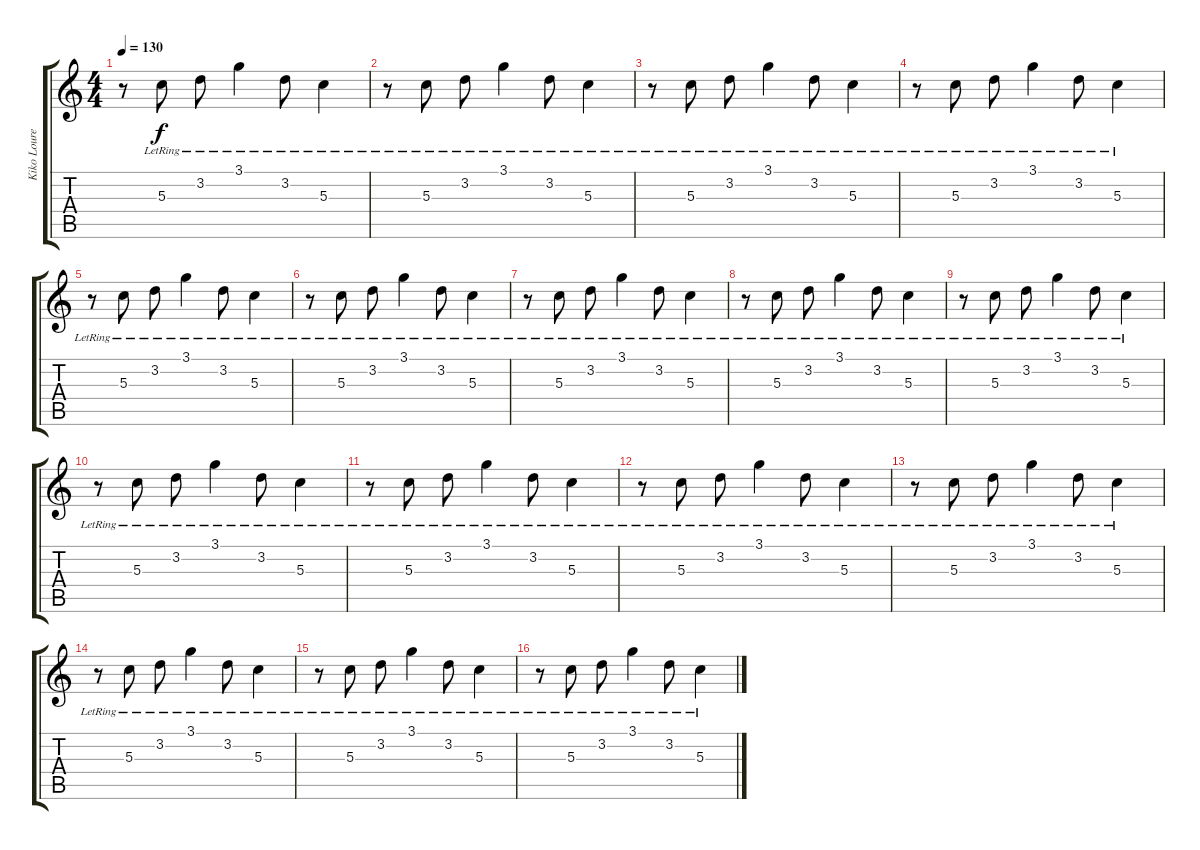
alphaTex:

\track ("Kiko Loureiro" "Kiko Loure") {instrument distortionguitar}
\staff {score tabs}
\tuning (E4 B3 G3 D3 A2 E2) {hide}
\ts (4 4)
\tempo 130
\clef g2
\ks c
r.8{dy f} 5.3{lr}.8 3.2{lr}.8 3.1{lr}.4 3.2{lr}.8 5.3{lr}.4 |
r.8 5.3{lr}.8 3.2{lr}.8 3.1{lr}.4 3.2{lr}.8 5.3{lr}.4 |
r.8 5.3{lr}.8 3.2{lr}.8 3.1{lr}.4 3.2{lr}.8 5.3{lr}.4 |
r.8 5.3{lr}.8 3.2{lr}.8 3.1{lr}.4 3.2{lr}.8 5.3{lr}.4 |
r.8 5.3{lr}.8 3.2{lr}.8 3.1{lr}.4 3.2{lr}.8 5.3{lr}.4 |
r.8 5.3{lr}.8 3.2{lr}.8 3.1{lr}.4 3.2{lr}.8 5.3{lr}.4 |
r.8 5.3{lr}.8 3.2{lr}.8 3.1{lr}.4 3.2{lr}.8 5.3{lr}.4 |
r.8 5.3{lr}.8 3.2{lr}.8 3.1{lr}.4 3.2{lr}.8 5.3{lr}.4 |
r.8 5.3{lr}.8 3.2{lr}.8 3.1{lr}.4 3.2{lr}.8 5.3{lr}.4 |
r.8 5.3{lr}.8 3.2{lr}.8 3.1{lr}.4 3.2{lr}.8 5.3{lr}.4 |
r.8 5.3{lr}.8 3.2{lr}.8 3.1{lr}.4 3.2{lr}.8 5.3{lr}.4 |
r.8 5.3{lr}.8 3.2{lr}.8 3.1{lr}.4 3.2{lr}.8 5.3{lr}.4 |
r.8 5.3{lr}.8 3.2{lr}.8 3.1{lr}.4 3.2{lr}.8 5.3{lr}.4 |
r.8 5.3{lr}.8 3.2{lr}.8 3.1{lr}.4 3.2{lr}.8 5.3{lr}.4 |
r.8 5.3{lr}.8 3.2{lr}.8 3.1{lr}.4 3.2{lr}.8 5.3{lr}.4 |
r.8 5.3{lr}.8 3.2{lr}.8 3.1{lr}.4 3.2{lr}.8 5.3{lr}.4
